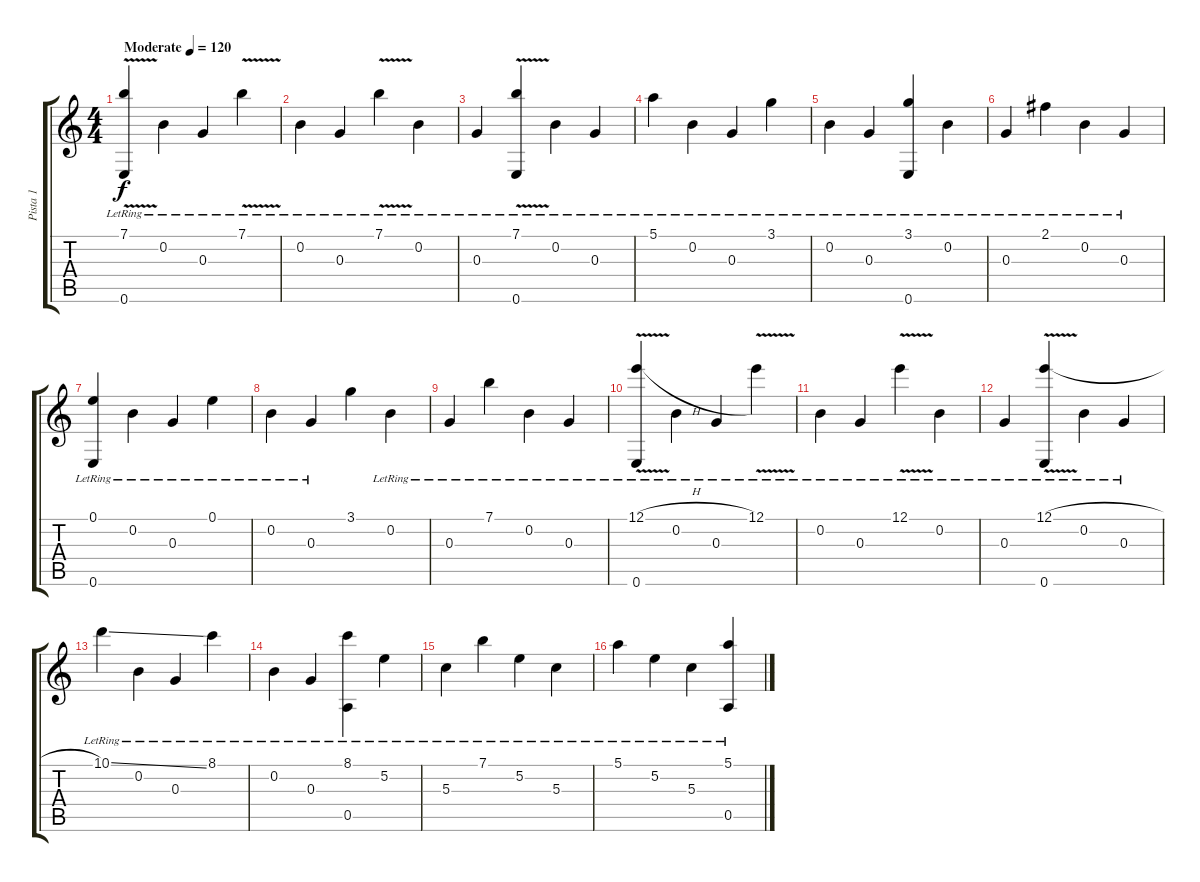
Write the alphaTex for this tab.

\track ("Pista 1" "Pista 1") {instrument acousticguitarnylon}
\staff {score tabs}
\tuning (E4 B3 G3 D3 A2 E2) {hide}
\ts (4 4)
\tempo (120 "Moderate")
\clef g2
\ks c
(7.1{v lr} 0.6{lr}).4{dy f instrument acousticguitarnylon} 0.2{lr}.4 0.3{lr}.4 7.1{v lr}.4 |
0.2{lr}.4 0.3{lr}.4 7.1{v lr}.4 0.2{lr}.4 |
0.3{lr}.4 (7.1{v lr} 0.6{lr}).4 0.2{lr}.4 0.3{lr}.4 |
5.1{lr}.4 0.2{lr}.4 0.3{lr}.4 3.1{lr}.4 |
0.2{lr}.4 0.3{lr}.4 (3.1{lr} 0.6{lr}).4 0.2{lr}.4 |
0.3{lr}.4 2.1{lr}.4 0.2{lr}.4 0.3{lr}.4 |
(0.1{lr} 0.6{lr}).4 0.2{lr}.4 0.3{lr}.4 0.1{lr}.4 |
0.2{lr}.4 0.3{lr}.4 3.1.4 0.2{lr}.4 |
0.3{lr}.4 7.1{lr}.4 0.2{lr}.4 0.3{lr}.4 |
(12.1{v h lr} 0.6{lr}).4 0.2{lr}.4 0.3{lr}.4 12.1{v lr}.4 |
0.2{lr}.4 0.3{lr}.4 12.1{v lr}.4 0.2{lr}.4 |
0.3{lr}.4 (12.1{v h lr} 0.6{lr}).4 0.2{lr}.4 0.3{lr}.4 |
10.1{ss lr}.4 0.2{lr}.4 0.3{lr}.4 8.1{lr}.4 |
0.2{lr}.4 0.3{lr}.4 (8.1{lr} 0.5{lr}).4 5.2{lr}.4 |
5.3{lr}.4 7.1{lr}.4 5.2{lr}.4 5.3{lr}.4 |
5.1{lr}.4 5.2{lr}.4 5.3{lr}.4 (5.1{lr} 0.5{lr}).4
